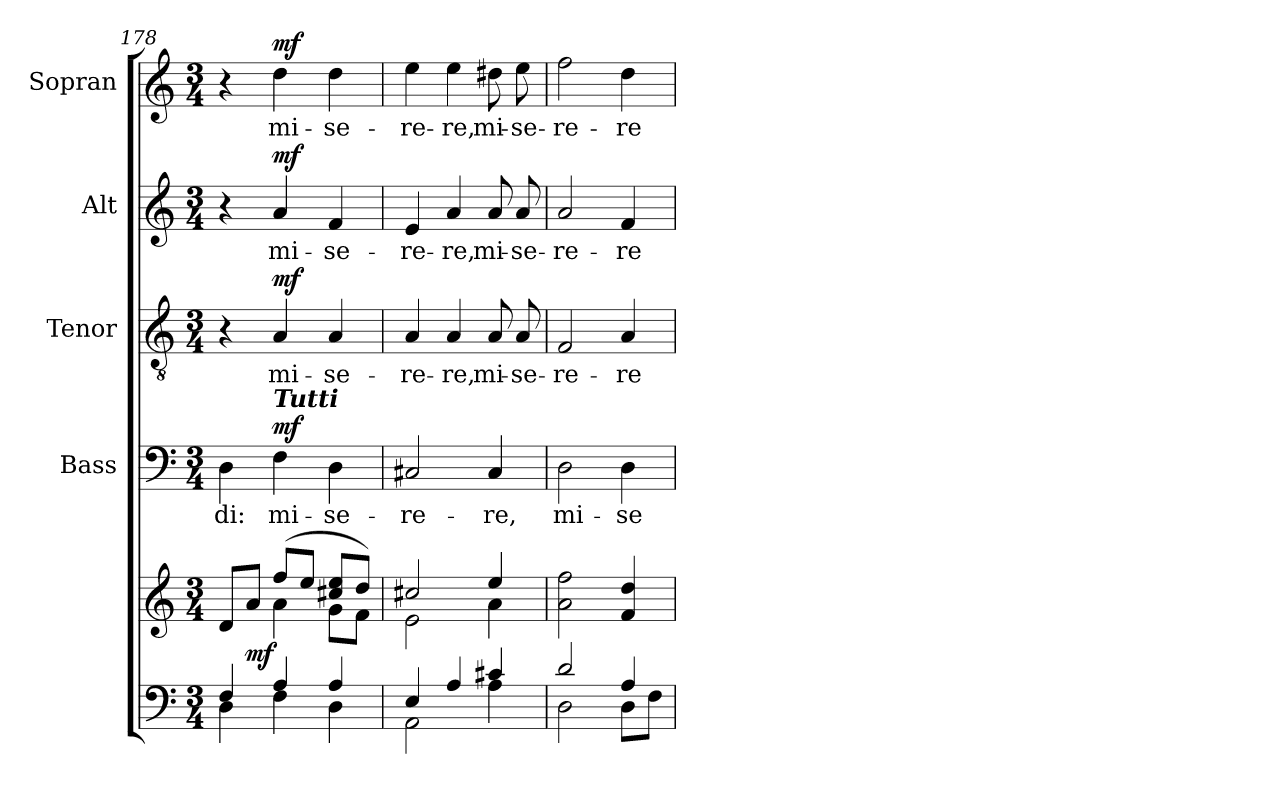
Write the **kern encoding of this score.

**kern	**kern	**dynam	**kern	**text	**dynam	**kern	**text	**dynam	**kern	**text	**dynam	**kern	**text	**dynam
*part5	*part5	*part5	*part4	*part4	*part4	*part3	*part3	*part3	*part2	*part2	*part2	*part1	*part1	*part1
*staff6	*staff5	*staff5/6	*staff4	*staff4	*staff4	*staff3	*staff3	*staff3	*staff2	*staff2	*staff2	*staff1	*staff1	*staff1
*	*	*	*I"Bass	*	*	*I"Tenor	*	*	*I"Alt	*	*	*I"Sopran	*	*
*	*	*	*I'B.	*	*	*I'T.	*	*	*I'A.	*	*	*I'S.	*	*
!!LO:PB:g=z
*clefF4	*clefG2	*	*clefF4	*	*	*clefGv2	*	*	*clefG2	*	*	*clefG2	*	*
*k[]	*k[]	*	*k[]	*	*	*k[]	*	*	*k[]	*	*	*k[]	*	*
*C:	*C:	*	*C:	*	*	*C:	*	*	*C:	*	*	*C:	*	*
*M3/4	*M3/4	*	*M3/4	*	*	*M3/4	*	*	*M3/4	*	*	*M3/4	*	*
=178	=178	=178	=178	=178	=178	=178	=178	=178	=178	=178	=178	=178	=178	=178
*^	*^	*	*	*	*	*	*	*	*	*	*	*	*	*
!	!	!	!	!	!	!LO:LY:b	!	!	!	!	!	!	!	!	!	!
4F/	4D\	8d/L	4ryy	.	4D\	-di:	.	4r	.	.	4r	.	.	4r	.	.
!	!	!	!	!LO:DY:b	!	!	!	!	!	!	!	!	!	!	!	!
.	.	8a/J	.	mf	.	.	.	.	.	.	.	.	.	.	.	.
!	!	!	!	!	!LO:TX:a:Bi:t=Tutti	!	!	!	!	!	!	!	!	!	!	!
!	!	!	!	!	!	!LO:LY:b	!LO:DY:a	!	!LO:LY:b	!LO:DY:a	!	!LO:LY:b	!LO:DY:a	!	!LO:LY:b	!LO:DY:a
4A/	4F\	(>8ff/L	4a\	.	4F\	mi-	mf	4A/	mi-	mf	4a/	mi-	mf	4dd\	mi-	mf
.	.	8ee/J	.	.	.	.	.	.	.	.	.	.	.	.	.	.
!	!	!	!	!	!	!LO:LY:b	!	!	!LO:LY:b	!	!	!LO:LY:b	!	!	!LO:LY:b	!
4A/	4D\	8cc#X/ 8ee/L	8g\L	.	4D\	-se-	.	4A/	-se-	.	4f/	-se-	.	4dd\	-se-	.
.	.	8dd/J)	8f\J	.	.	.	.	.	.	.	.	.	.	.	.	.
=179	=179	=179	=179	=179	=179	=179	=179	=179	=179	=179	=179	=179	=179	=179	=179	=179
!	!	!	!	!	!	!LO:LY:b	!	!	!LO:LY:b	!	!	!LO:LY:b	!	!	!LO:LY:b	!
4E/	2AA\	2cc#X/	2e\	.	2C#X/	-re-	.	4A/	-re-	.	4e/	-re-	.	4ee\	-re-	.
!	!	!	!	!	!	!	!	!	!LO:LY:b	!	!	!LO:LY:b	!	!	!LO:LY:b	!
4A/	.	.	.	.	.	.	.	4A/	-re,	.	4a/	-re,	.	4ee\	-re,	.
!	!	!	!	!	!	!LO:LY:b	!	!	!LO:LY:b	!	!	!LO:LY:b	!	!	!LO:LY:b	!
4c#X/	4A\	4ee/	4a\	.	4C#/	-re,	.	8A/	mi-	.	8a/	mi-	.	8dd#X\	mi-	.
!	!	!	!	!	!	!	!	!	!LO:LY:b	!	!	!LO:LY:b	!	!	!LO:LY:b	!
.	.	.	.	.	.	.	.	8A/	-se-	.	8a/	-se-	.	8ee\	-se-	.
*	*	*v	*v	*	*	*	*	*	*	*	*	*	*	*	*	*
=180	=180	=180	=180	=180	=180	=180	=180	=180	=180	=180	=180	=180	=180	=180	=180
!	!	!	!	!	!LO:LY:b	!	!	!LO:LY:b	!	!	!LO:LY:b	!	!	!LO:LY:b	!
2d/	2D\	2a\ 2ff\	.	2D\	mi-	.	2F/	-re-	.	2a/	-re-	.	2ff\	-re-	.
!	!	!	!	!	!LO:LY:b	!	!	!LO:LY:b	!	!	!LO:LY:b	!	!	!LO:LY:b	!
4A/	8D\L	4f/ 4dd/	.	4D\	-se-	.	4A/	-re	.	4f/	-re	.	4dd\	-re	.
.	8F\J	.	.	.	.	.	.	.	.	.	.	.	.	.	.
*v	*v	*	*	*	*	*	*	*	*	*	*	*	*	*	*
=	=	=	=	=	=	=	=	=	=	=	=	=	=	=
*-	*-	*-	*-	*-	*-	*-	*-	*-	*-	*-	*-	*-	*-	*-
